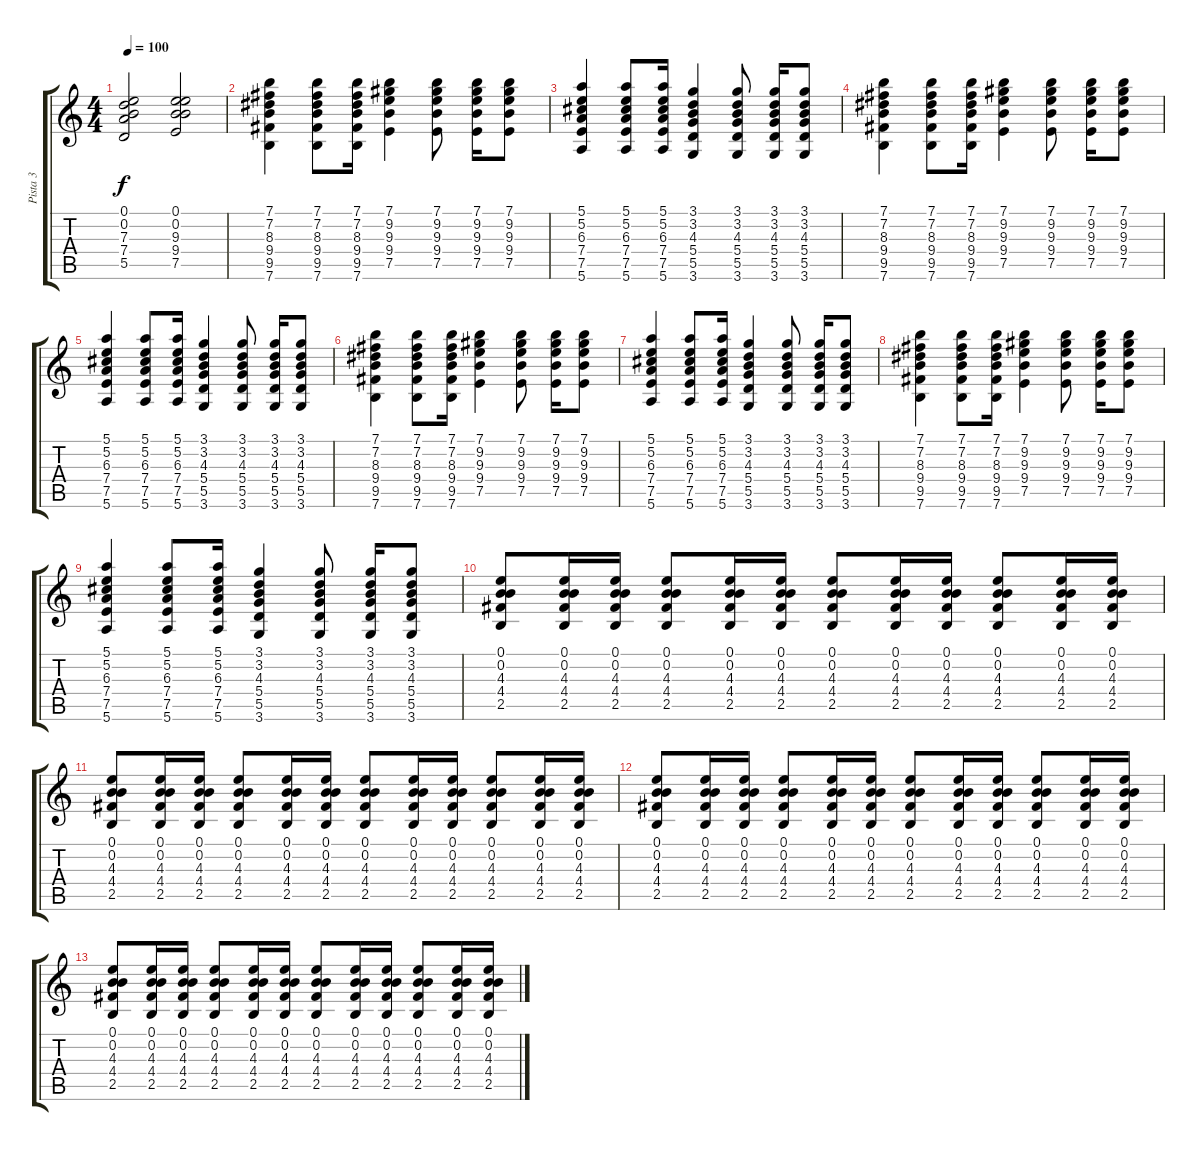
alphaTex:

\track ("Pista 3" "Pista 3") {instrument overdrivenguitar}
\staff {score tabs}
\tuning (E4 B3 G3 D3 A2 E2) {hide}
\ts (4 4)
\tempo 100
\clef g2
\ks c
(0.1 0.2 7.3 7.4 5.5).2{dy f} (0.1 0.2 9.3 9.4 7.5).2 |
(7.1 7.2 8.3 9.4 9.5 7.6).4 (7.1 7.2 8.3 9.4 9.5 7.6).8 (7.1 7.2 8.3 9.4 9.5 7.6).16 (7.1 9.2 9.3 9.4 7.5).4 (7.1 9.2 9.3 9.4 7.5).8 (7.1 9.2 9.3 9.4 7.5).16 (7.1 9.2 9.3 9.4 7.5).8 |
(5.1 5.2 6.3 7.4 7.5 5.6).4 (5.1 5.2 6.3 7.4 7.5 5.6).8 (5.1 5.2 6.3 7.4 7.5 5.6).16 (3.1 3.2 4.3 5.4 5.5 3.6).4 (3.1 3.2 4.3 5.4 5.5 3.6).8 (3.1 3.2 4.3 5.4 5.5 3.6).16 (3.1 3.2 4.3 5.4 5.5 3.6).8 |
(7.1 7.2 8.3 9.4 9.5 7.6).4 (7.1 7.2 8.3 9.4 9.5 7.6).8 (7.1 7.2 8.3 9.4 9.5 7.6).16 (7.1 9.2 9.3 9.4 7.5).4 (7.1 9.2 9.3 9.4 7.5).8 (7.1 9.2 9.3 9.4 7.5).16 (7.1 9.2 9.3 9.4 7.5).8 |
(5.1 5.2 6.3 7.4 7.5 5.6).4 (5.1 5.2 6.3 7.4 7.5 5.6).8 (5.1 5.2 6.3 7.4 7.5 5.6).16 (3.1 3.2 4.3 5.4 5.5 3.6).4 (3.1 3.2 4.3 5.4 5.5 3.6).8 (3.1 3.2 4.3 5.4 5.5 3.6).16 (3.1 3.2 4.3 5.4 5.5 3.6).8 |
(7.1 7.2 8.3 9.4 9.5 7.6).4 (7.1 7.2 8.3 9.4 9.5 7.6).8 (7.1 7.2 8.3 9.4 9.5 7.6).16 (7.1 9.2 9.3 9.4 7.5).4 (7.1 9.2 9.3 9.4 7.5).8 (7.1 9.2 9.3 9.4 7.5).16 (7.1 9.2 9.3 9.4 7.5).8 |
(5.1 5.2 6.3 7.4 7.5 5.6).4 (5.1 5.2 6.3 7.4 7.5 5.6).8 (5.1 5.2 6.3 7.4 7.5 5.6).16 (3.1 3.2 4.3 5.4 5.5 3.6).4 (3.1 3.2 4.3 5.4 5.5 3.6).8 (3.1 3.2 4.3 5.4 5.5 3.6).16 (3.1 3.2 4.3 5.4 5.5 3.6).8 |
(7.1 7.2 8.3 9.4 9.5 7.6).4 (7.1 7.2 8.3 9.4 9.5 7.6).8 (7.1 7.2 8.3 9.4 9.5 7.6).16 (7.1 9.2 9.3 9.4 7.5).4 (7.1 9.2 9.3 9.4 7.5).8 (7.1 9.2 9.3 9.4 7.5).16 (7.1 9.2 9.3 9.4 7.5).8 |
(5.1 5.2 6.3 7.4 7.5 5.6).4 (5.1 5.2 6.3 7.4 7.5 5.6).8 (5.1 5.2 6.3 7.4 7.5 5.6).16 (3.1 3.2 4.3 5.4 5.5 3.6).4 (3.1 3.2 4.3 5.4 5.5 3.6).8 (3.1 3.2 4.3 5.4 5.5 3.6).16 (3.1 3.2 4.3 5.4 5.5 3.6).8 |
(0.1 0.2 4.3 4.4 2.5).8 (0.1 0.2 4.3 4.4 2.5).16 (0.1 0.2 4.3 4.4 2.5).16 (0.1 0.2 4.3 4.4 2.5).8 (0.1 0.2 4.3 4.4 2.5).16 (0.1 0.2 4.3 4.4 2.5).16 (0.1 0.2 4.3 4.4 2.5).8 (0.1 0.2 4.3 4.4 2.5).16 (0.1 0.2 4.3 4.4 2.5).16 (0.1 0.2 4.3 4.4 2.5).8 (0.1 0.2 4.3 4.4 2.5).16 (0.1 0.2 4.3 4.4 2.5).16 |
(0.1 0.2 4.3 4.4 2.5).8 (0.1 0.2 4.3 4.4 2.5).16 (0.1 0.2 4.3 4.4 2.5).16 (0.1 0.2 4.3 4.4 2.5).8 (0.1 0.2 4.3 4.4 2.5).16 (0.1 0.2 4.3 4.4 2.5).16 (0.1 0.2 4.3 4.4 2.5).8 (0.1 0.2 4.3 4.4 2.5).16 (0.1 0.2 4.3 4.4 2.5).16 (0.1 0.2 4.3 4.4 2.5).8 (0.1 0.2 4.3 4.4 2.5).16 (0.1 0.2 4.3 4.4 2.5).16 |
(0.1 0.2 4.3 4.4 2.5).8 (0.1 0.2 4.3 4.4 2.5).16 (0.1 0.2 4.3 4.4 2.5).16 (0.1 0.2 4.3 4.4 2.5).8 (0.1 0.2 4.3 4.4 2.5).16 (0.1 0.2 4.3 4.4 2.5).16 (0.1 0.2 4.3 4.4 2.5).8 (0.1 0.2 4.3 4.4 2.5).16 (0.1 0.2 4.3 4.4 2.5).16 (0.1 0.2 4.3 4.4 2.5).8 (0.1 0.2 4.3 4.4 2.5).16 (0.1 0.2 4.3 4.4 2.5).16 |
(0.1 0.2 4.3 4.4 2.5).8 (0.1 0.2 4.3 4.4 2.5).16 (0.1 0.2 4.3 4.4 2.5).16 (0.1 0.2 4.3 4.4 2.5).8 (0.1 0.2 4.3 4.4 2.5).16 (0.1 0.2 4.3 4.4 2.5).16 (0.1 0.2 4.3 4.4 2.5).8 (0.1 0.2 4.3 4.4 2.5).16 (0.1 0.2 4.3 4.4 2.5).16 (0.1 0.2 4.3 4.4 2.5).8 (0.1 0.2 4.3 4.4 2.5).16 (0.1 0.2 4.3 4.4 2.5).16
